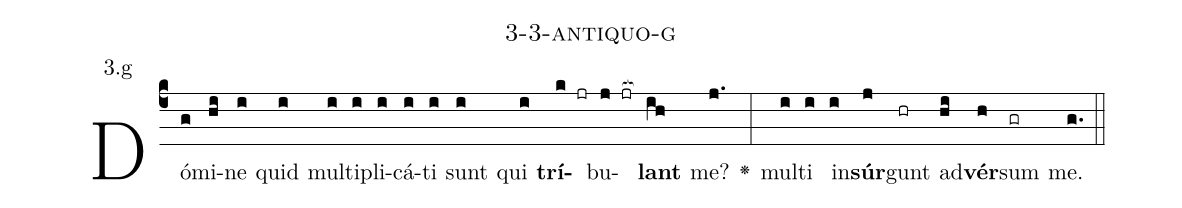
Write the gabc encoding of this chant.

name: 3-3-antiquo-g;
annotation: 3.g;
%%
(c4)Dó(g)mi(hi)ne(i) quid(i) mul(i)ti(i)pli(i)cá(i)ti(i) sunt(i) qui(i) <b>trí</b>(k jr)bu(j jr[ocb:1{])<b>lant</b>(ih[ocb:0}]) me?(j.) <v>\greheightstar</v>(:) mul(i)ti(i) in(i)<b>súr</b>(j)gunt(hr) ad(hi)<b>vér</b>(h)sum(gr) me.(g.) (::)


%E(i) u(i) o(j) u(hi) a(h) e.(g.) (::)
